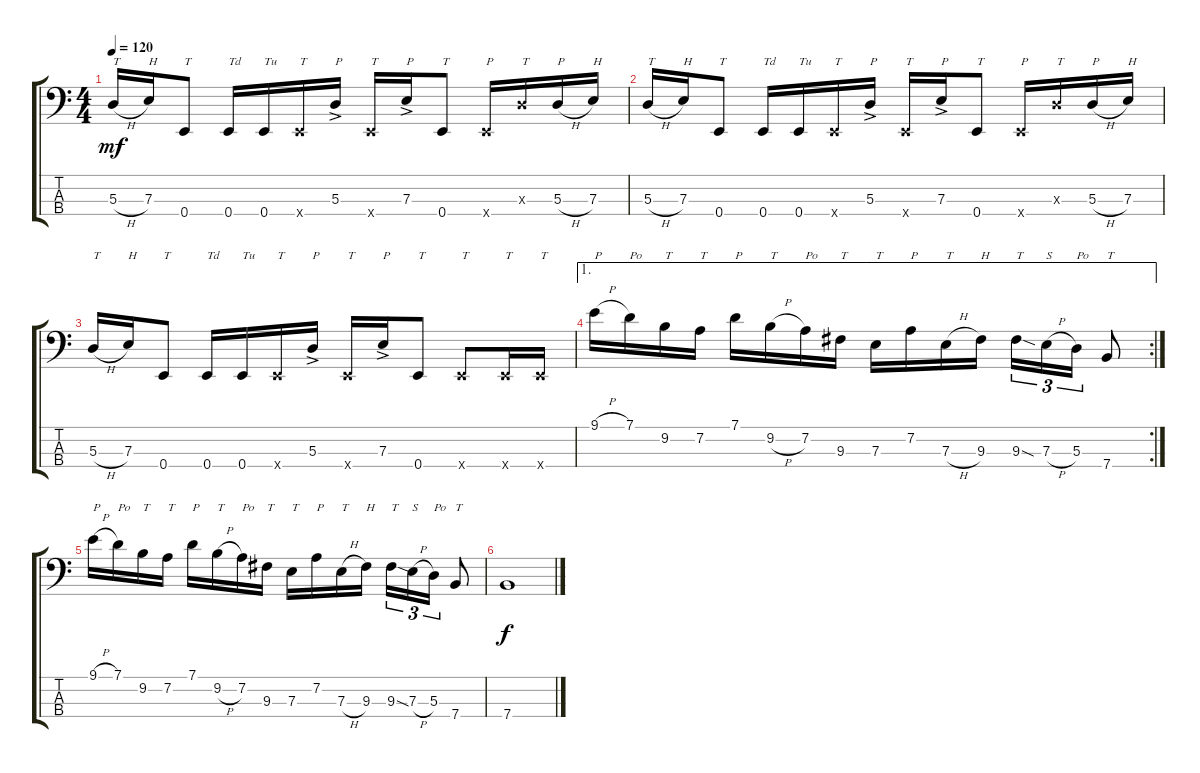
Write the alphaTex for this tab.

\track "" {instrument slapbass1}
\staff {score tabs}
\tuning (G2 D2 A1 E1) {hide}
\ts (4 4)
\tempo 120
\clef f4
\ks c
5.3{h}.16{txt "T" dy mf instrument slapbass1} 7.3.16{txt "H"} 0.4.8{txt "T"} 0.4.16{txt "Td"} 0.4.16{txt "Tu"} 0.4{x}.16{txt "T"} 5.3{ac}.16{txt "P"} 0.4{x}.16{txt "T"} 7.3{ac}.16{txt "P"} 0.4.8{txt "T"} 0.4{x}.16{txt "P"} 5.3{x}.16{txt "T"} 5.3{h}.16{txt "P"} 7.3.16{txt "H"} |
5.3{h}.16{txt "T"} 7.3.16{txt "H"} 0.4.8{txt "T"} 0.4.16{txt "Td"} 0.4.16{txt "Tu"} 0.4{x}.16{txt "T"} 5.3{ac}.16{txt "P"} 0.4{x}.16{txt "T"} 7.3{ac}.16{txt "P"} 0.4.8{txt "T"} 0.4{x}.16{txt "P"} 5.3{x}.16{txt "T"} 5.3{h}.16{txt "P"} 7.3.16{txt "H"} |
5.3{h}.16{txt "T"} 7.3.16{txt "H"} 0.4.8{txt "T"} 0.4.16{txt "Td"} 0.4.16{txt "Tu"} 0.4{x}.16{txt "T"} 5.3{ac}.16{txt "P"} 0.4{x}.16{txt "T"} 7.3{ac}.16{txt "P"} 0.4.8{txt "T"} 0.4{x}.8{txt "T"} 0.4{x}.16{txt "T"} 0.4{x}.16{txt "T"} |
\ae 1
\rc 2
9.1{h}.16{txt "P"} 7.1.16{txt "Po"} 9.2.16{txt "T"} 7.2.16{txt "T"} 7.1.16{txt "P"} 9.2{h}.16{txt "T"} 7.2.16{txt "Po"} 9.3.16{txt "T"} 7.3.16{txt "T"} 7.2.16{txt "P"} 7.3{h}.16{txt "T"} 9.3.16{txt "H"} 9.3{sod}.16{tu (3 2) txt "T"} 7.3{h}.16{tu (3 2) txt "S"} 5.3.16{tu (3 2) txt "Po"} 7.4.8{txt "T"} |
9.1{h}.16{txt "P"} 7.1.16{txt "Po"} 9.2.16{txt "T"} 7.2.16{txt "T"} 7.1.16{txt "P"} 9.2{h}.16{txt "T"} 7.2.16{txt "Po"} 9.3.16{txt "T"} 7.3.16{txt "T"} 7.2.16{txt "P"} 7.3{h}.16{txt "T"} 9.3.16{txt "H"} 9.3{sod}.16{tu (3 2) txt "T"} 7.3{h}.16{tu (3 2) txt "S"} 5.3.16{tu (3 2) txt "Po"} 7.4.8{txt "T"} |
7.4.1{dy f}
